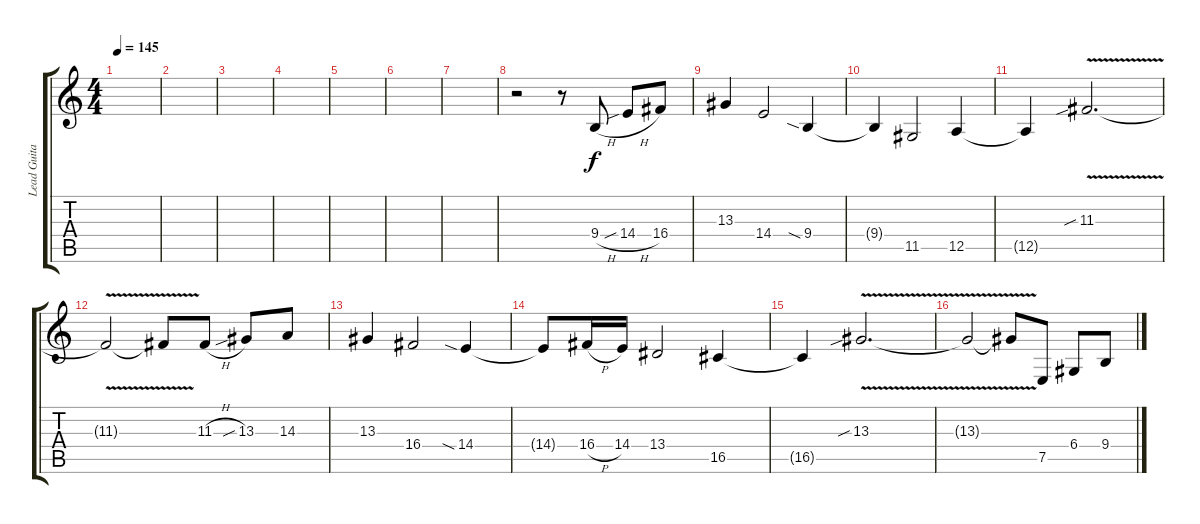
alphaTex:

\track ("Lead Guitar Harmony/Rhythm" "Lead Guita") {instrument acousticgrandpiano}
\staff {score tabs}
\tuning (E4 B3 G3 D3 A2 E2) {hide}
\ts (4 4)
\tempo 145
\clef g2
\ks c
|
|
|
|
|
|
|
r.2 r.8 9.4{h}.8 14.4{sib h}.8 16.4.8 |
13.3.4 14.4.2 9.4{sia}.4 |
9.4{t}.4 11.5.2 12.5.4 |
12.5{t}.4 11.3{v sib}.2{d} |
11.3{v t}.2 11.3{v t}.8 11.3{h}.8 13.3{sib}.8 14.3.8 |
13.3.4 16.4.2 14.4{sia}.4 |
14.4{t}.8 16.4{h}.16 14.4.16 13.4.2 16.5.4 |
16.5{t}.4 13.3{v sib}.2{d} |
13.3{v t}.2 13.3{v t}.8 7.5.8 6.4.8 9.4.8
